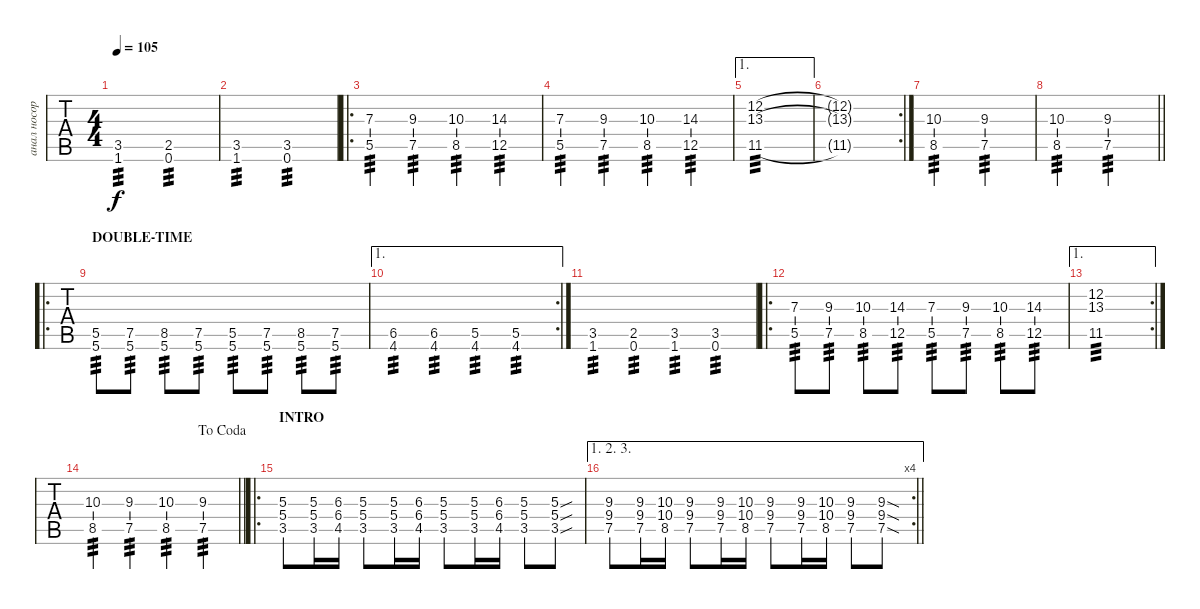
\track ("анал носорог" "анал носор") {instrument distortionguitar}
\staff {tabs}
\tuning (C4 G3 Eb3 Bb2 F2 C2) {hide}
\ts (4 4)
\tempo 105
\clef g2
\ks cminor
(3.5 1.6).2{tp 3 dy f} (2.5 0.6).2{tp 3} |
(3.5 1.6).2{tp 3} (3.5 0.6).2{tp 3} |
\ro
(7.3 5.5).4{tp 3} (9.3 7.5).4{tp 3} (10.3 8.5).4{tp 3} (14.3 12.5).4{tp 3} |
(7.3 5.5).4{tp 3} (9.3 7.5).4{tp 3} (10.3 8.5).4{tp 3} (14.3 12.5).4{tp 3} |
\ae 1
(12.2 13.3 11.5).1{tp 3} |
\rc 2
(12.2{t} 13.3{t} 11.5{t}).1 |
(10.3 8.5).2{tp 3} (9.3 7.5).2{tp 3} |
\barLineRight lightlight
(10.3 8.5).2{tp 3} (9.3 7.5).2{tp 3} |
\ro
\section ("" "DOUBLE-TIME")
(5.5 5.6).8{tp 3} (7.5 5.6).8{tp 3} (8.5 5.6).8{tp 3} (7.5 5.6).8{tp 3} (5.5 5.6).8{tp 3} (7.5 5.6).8{tp 3} (8.5 5.6).8{tp 3} (7.5 5.6).8{tp 3} |
\ae 1
\rc 2
(6.5 4.6).4{tp 3} (6.5 4.6).4{tp 3} (5.5 4.6).4{tp 3} (5.5 4.6).4{tp 3} |
(3.5 1.6).4{tp 3} (2.5 0.6).4{tp 3} (3.5 1.6).4{tp 3} (3.5 0.6).4{tp 3} |
\ro
(7.3 5.5).8{tp 3} (9.3 7.5).8{tp 3} (10.3 8.5).8{tp 3} (14.3 12.5).8{tp 3} (7.3 5.5).8{tp 3} (9.3 7.5).8{tp 3} (10.3 8.5).8{tp 3} (14.3 12.5).8{tp 3} |
\ae 1
\rc 2
(12.2 13.3 11.5).1{tp 3} |
\jump dacoda
\barLineRight lightlight
(10.3 8.5).4{tp 3} (9.3 7.5).4{tp 3} (10.3 8.5).4{tp 3} (9.3 7.5).4{tp 3} |
\ro
\section ("" "INTRO")
(5.3 5.4 3.5).8{balance 3} (5.3 5.4 3.5).16 (6.3 6.4 4.5).16 (5.3 5.4 3.5).8 (5.3 5.4 3.5).16 (6.3 6.4 4.5).16 (5.3 5.4 3.5).8 (5.3 5.4 3.5).16 (6.3 6.4 4.5).16 (5.3 5.4 3.5).8 (5.3{sou} 5.4{sou} 3.5{sou}).8 |
\ae (1 2 3)
\rc 4
\barLineRight lightlight
(9.3 9.4 7.5).8 (9.3 9.4 7.5).16 (10.3 10.4 8.5).16 (9.3 9.4 7.5).8 (9.3 9.4 7.5).16 (10.3 10.4 8.5).16 (9.3 9.4 7.5).8 (9.3 9.4 7.5).16 (10.3 10.4 8.5).16 (9.3 9.4 7.5).8 (9.3{sod} 9.4{sod} 7.5{sod}).8
